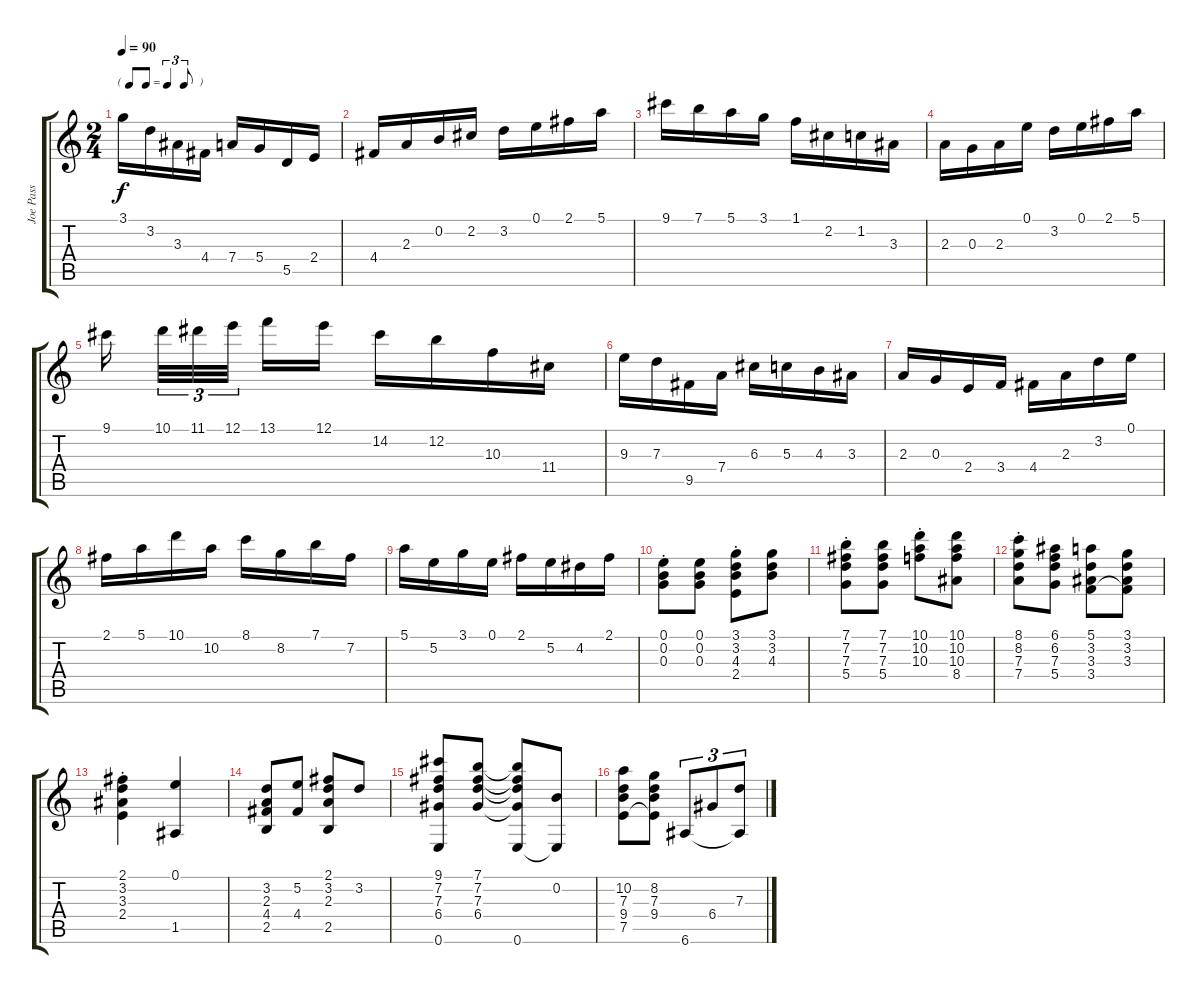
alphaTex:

\track ("Joe Pass" "Joe Pass") {instrument electricguitarjazz}
\staff {score tabs}
\tuning (E4 B3 G3 D3 A2 E2) {hide}
\ts (2 4)
\tf triplet8th
\tempo 90
\clef g2
\ks c
3.1.16{dy f} 3.2.16 3.3.16 4.4.16 7.4.16 5.4.16 5.5.16 2.4.16 |
4.4.16 2.3.16 0.2.16 2.2.16 3.2.16 0.1.16 2.1.16 5.1.16 |
9.1.16 7.1.16 5.1.16 3.1.16 1.1.16 2.2.16 1.2.16 3.3.16 |
2.3.16 0.3.16 2.3.16 0.1.16 3.2.16 0.1.16 2.1.16 5.1.16 |
9.1.16 10.1.32{tu (3 2)} 11.1.32{tu (3 2)} 12.1.32{tu (3 2)} 13.1.16 12.1.16 14.2.16 12.2.16 10.3.16 11.4.16 |
9.3.16 7.3.16 9.5.16 7.4.16 6.3.16 5.3.16 4.3.16 3.3.16 |
2.3.16 0.3.16 2.4.16 3.4.16 4.4.16 2.3.16 3.2.16 0.1.16 |
2.1.16 5.1.16 10.1.16 10.2.16 8.1.16 8.2.16 7.1.16 7.2.16 |
5.1.16 5.2.16 3.1.16 0.1.16 2.1.16 5.2.16 4.2.16 2.1.16 |
(0.1{st} 0.2 0.3{st}).8 (0.1 0.2 0.3).8 (3.1{st} 3.2 4.3{st} 2.4{st}).8 (3.1 3.2 4.3).8 |
(7.1{st} 7.2{st} 7.3{st} 5.4{st}).8 (7.1 7.2 7.3 5.4).8 (10.1{st} 10.2{st} 10.3{st}).8 (10.1 10.2 10.3 8.4).8 |
(8.1{st} 8.2{st} 7.3{st} 7.4{st}).8 (6.1 6.2 7.3 5.4).8 (5.1 3.2 3.3 3.4).8 (3.1 3.2 3.3 3.4{t}).8 |
(2.1{st} 3.2{st} 3.3{st} 2.4{st}).4 (0.1 1.5).4 |
(3.2 2.3 4.4 2.5).8 (5.2 4.4).8 (2.1 3.2 2.3 2.5).8 3.2.8 |
(9.1 7.2 7.3 6.4 0.6).8 (7.1 7.2 7.3 6.4).8 (7.1{t} 7.2{t} 7.3{t} 6.4{t} 0.6).8 (0.2 0.6{t}).8 |
(10.2 7.3 9.4 7.5).8 (8.2 7.3 9.4 7.5{t}).8 6.6.8{tu (3 2)} 6.4.8{tu (3 2)} (7.3 6.6{t}).8{tu (3 2)}
